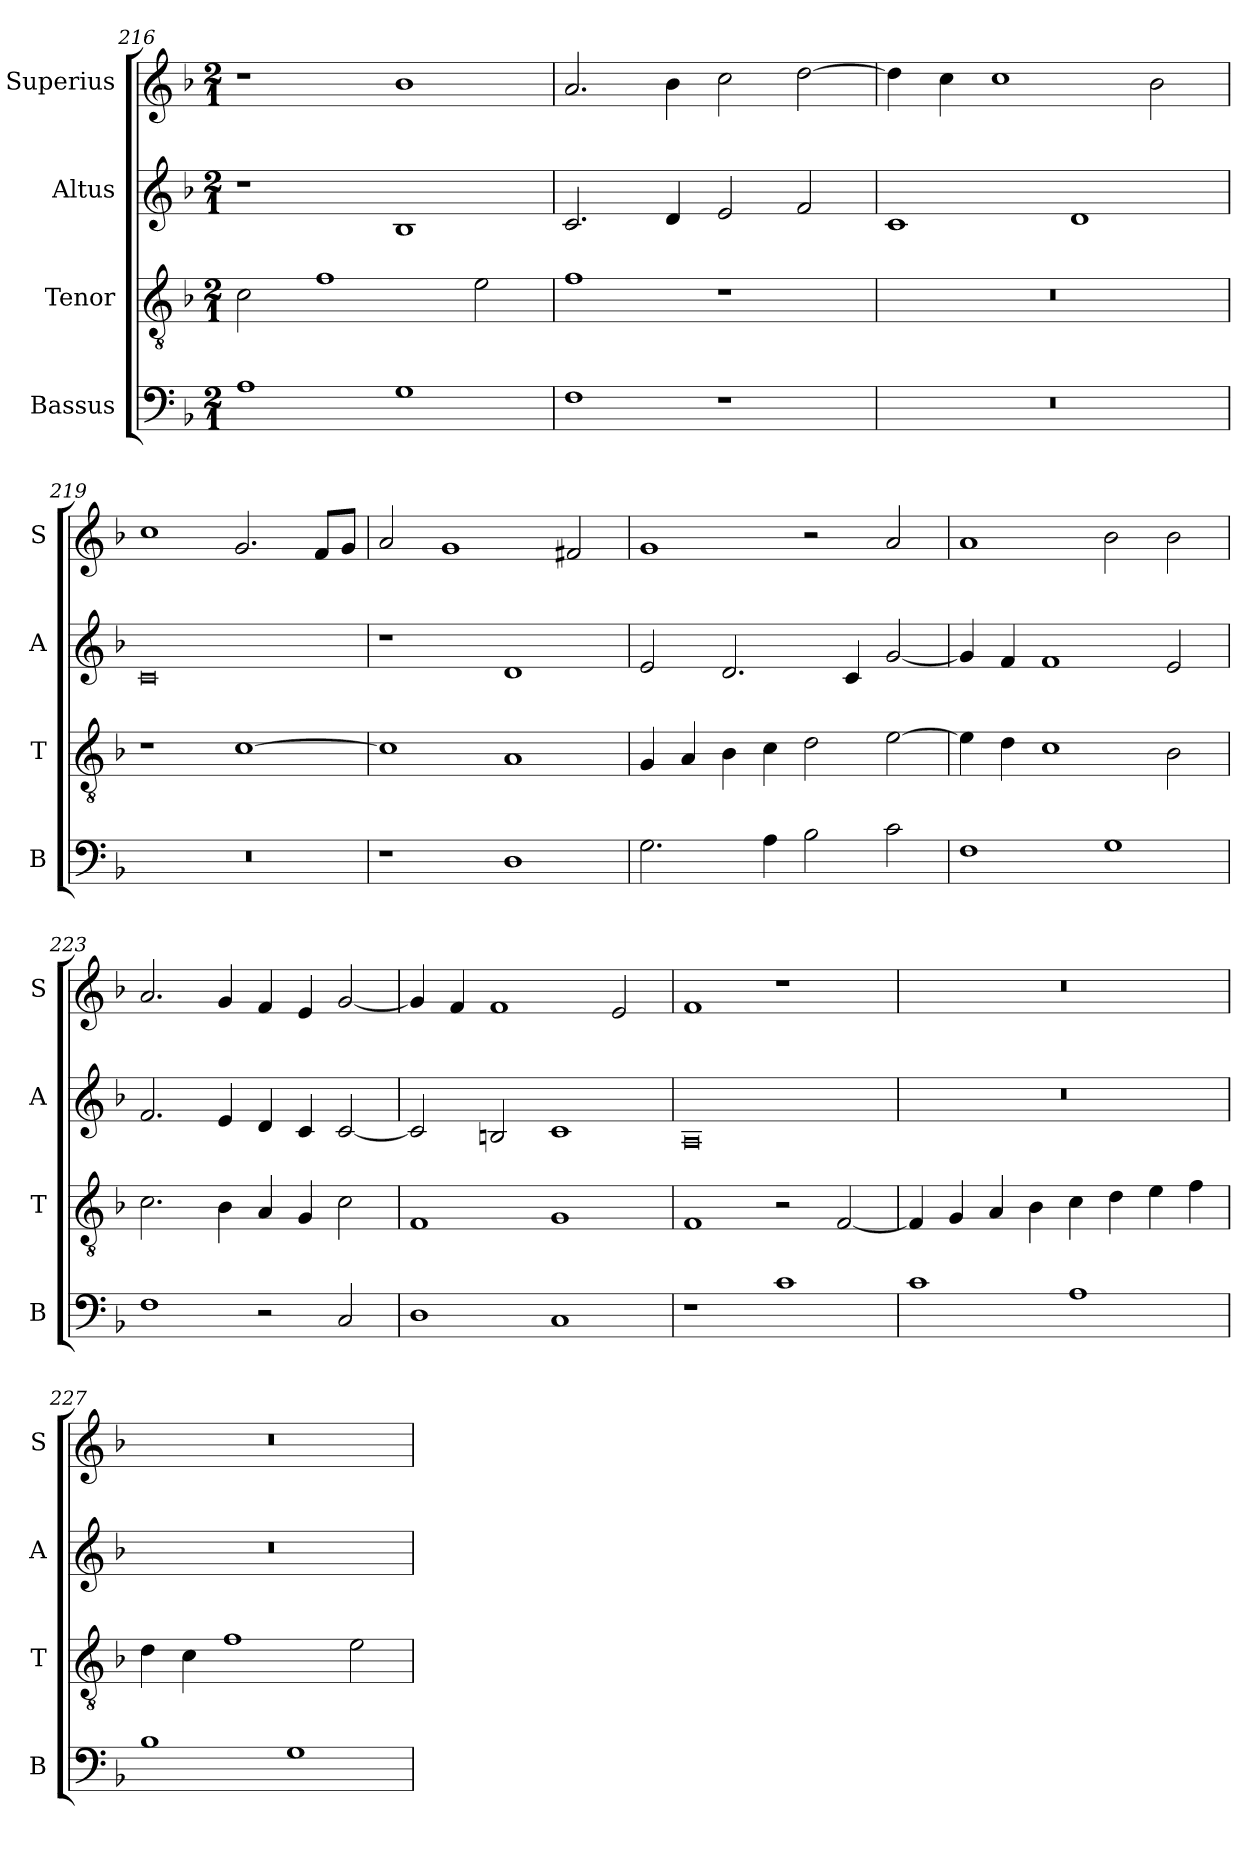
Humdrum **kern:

**kern	**kern	**kern	**kern
*part4	*part3	*part2	*part1
*staff4	*staff3	*staff2	*staff1
*I"Bassus	*I"Tenor	*I"Altus	*I"Superius
*I'B	*I'T	*I'A	*I'S
*clefF4	*clefGv2	*clefG2	*clefG2
*k[b-]	*k[b-]	*k[b-]	*k[b-]
*F:	*F:	*F:	*F:
*M2/1	*M2/1	*M2/1	*M2/1
=216	=216	=216	=216
1A	2c	1r	1r
.	1f	.	.
1G	.	1B-	1b-
.	2e	.	.
=217	=217	=217	=217
1F	1f	2.c	2.a
.	.	4d	4b-
1r	1r	2e	2cc
.	.	2f	[2dd
=218	=218	=218	=218
0r	0r	1c	4dd]
.	.	.	4cc
.	.	.	1cc
.	.	1d	.
.	.	.	2b-
=219	=219	=219	=219
0r	1r	0c	1cc
.	[1c	.	2.g
.	.	.	8fL
.	.	.	8gJ
=220	=220	=220	=220
1r	1c]	1r	2a
.	.	.	1g
1D	1A	1d	.
.	.	.	2f#X
=221	=221	=221	=221
2.G	4G	2e	1g
.	4A	.	.
.	4B-	2.d	.
4A	4c	.	.
2B-	2d	.	2r
.	.	4c	.
2c	[2e	[2g	2a
=222	=222	=222	=222
1F	4e]	4g]	1a
.	4d	4f	.
.	1c	1f	.
1G	.	.	2b-
.	2B-	2e	2b-
=223	=223	=223	=223
1F	2.c	2.f	2.a
.	4B-	4e	4g
2r	4A	4d	4f
.	4G	4c	4e
2C	2c	[2c	[2g
=224	=224	=224	=224
1D	1F	2c]	4g]
.	.	.	4f
.	.	2Bn	1f
1C	1G	1c	.
.	.	.	2e
=225	=225	=225	=225
1r	1F	0A	1f
1c	2r	.	1r
.	[2F	.	.
=226	=226	=226	=226
1c	4F]	0r	0r
.	4G	.	.
.	4A	.	.
.	4B-	.	.
1A	4c	.	.
.	4d	.	.
.	4e	.	.
.	4f	.	.
=227	=227	=227	=227
1B-	4d	0r	0r
.	4c	.	.
.	1f	.	.
1G	.	.	.
.	2e	.	.
=	=	=	=
*-	*-	*-	*-
